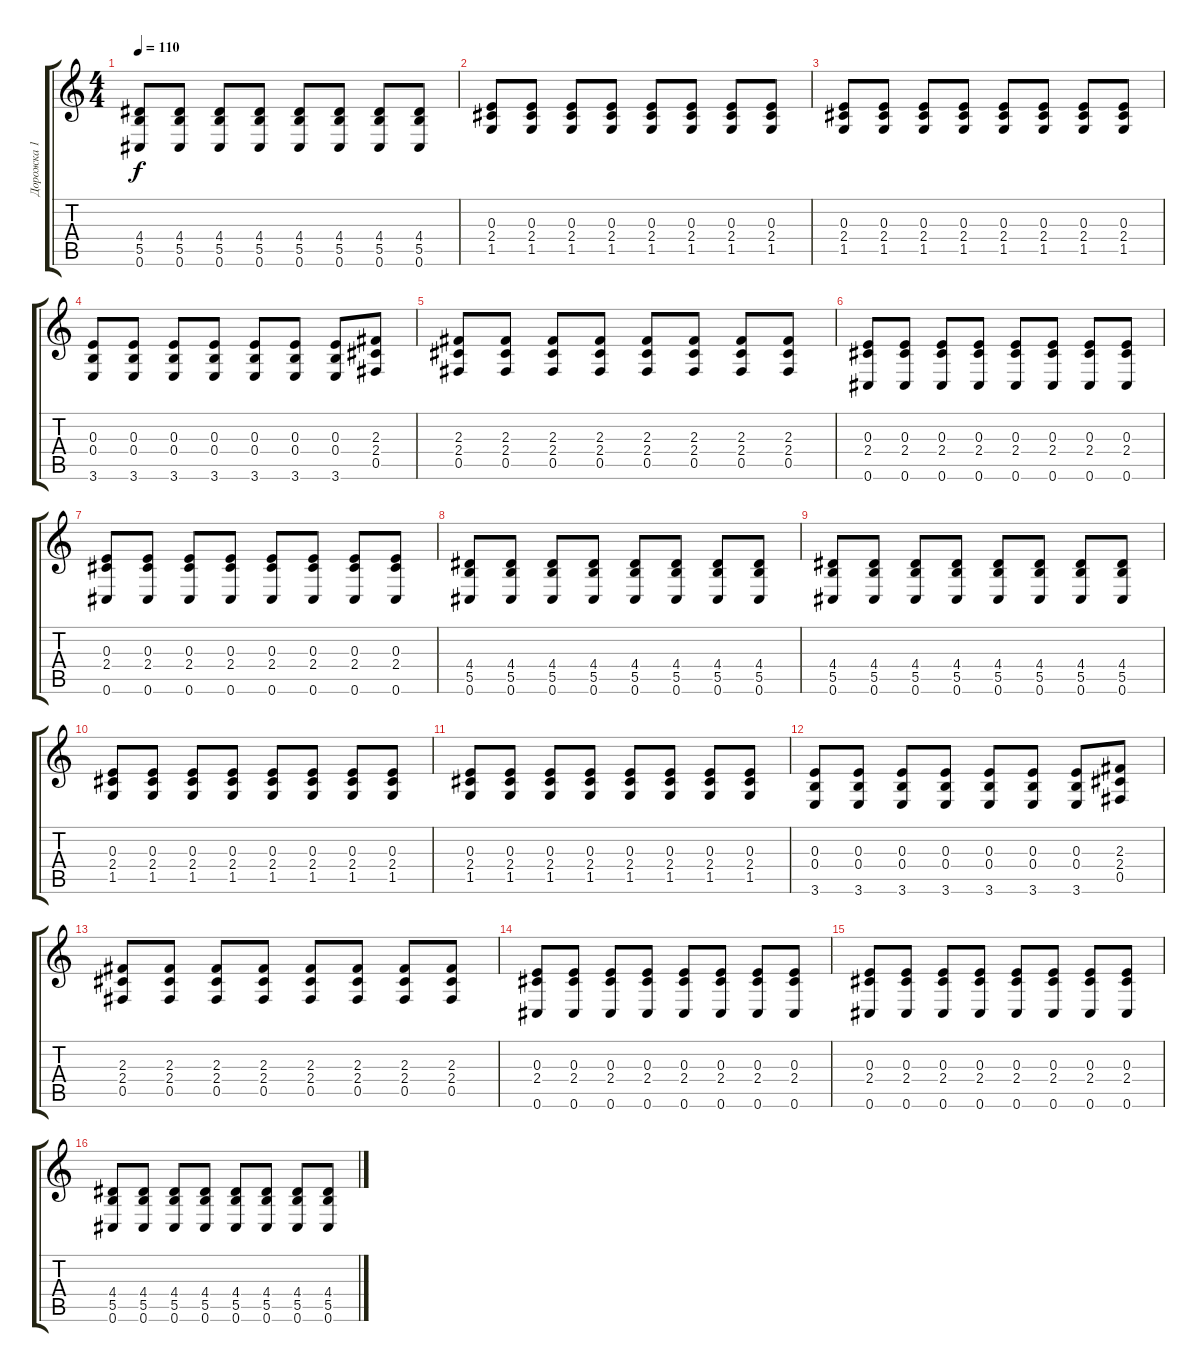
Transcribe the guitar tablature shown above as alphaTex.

\track ("Дорожка 1" "Дорожка 1") {instrument distortionguitar}
\staff {score tabs}
\tuning (Db4 Ab3 E3 B2 Gb2 Db2) {hide}
\ts (4 4)
\tempo 110
\clef g2
\ks c
(4.4 5.5 0.6).8{dy f} (4.4 5.5 0.6).8 (4.4 5.5 0.6).8 (4.4 5.5 0.6).8 (4.4 5.5 0.6).8 (4.4 5.5 0.6).8 (4.4 5.5 0.6).8 (4.4 5.5 0.6).8 |
(0.3 2.4 1.5).8 (0.3 2.4 1.5).8 (0.3 2.4 1.5).8 (0.3 2.4 1.5).8 (0.3 2.4 1.5).8 (0.3 2.4 1.5).8 (0.3 2.4 1.5).8 (0.3 2.4 1.5).8 |
(0.3 2.4 1.5).8 (0.3 2.4 1.5).8 (0.3 2.4 1.5).8 (0.3 2.4 1.5).8 (0.3 2.4 1.5).8 (0.3 2.4 1.5).8 (0.3 2.4 1.5).8 (0.3 2.4 1.5).8 |
(0.3 0.4 3.6).8 (0.3 0.4 3.6).8 (0.3 0.4 3.6).8 (0.3 0.4 3.6).8 (0.3 0.4 3.6).8 (0.3 0.4 3.6).8 (0.3 0.4 3.6).8 (2.3 2.4 0.5).8 |
(2.3 2.4 0.5).8 (2.3 2.4 0.5).8 (2.3 2.4 0.5).8 (2.3 2.4 0.5).8 (2.3 2.4 0.5).8 (2.3 2.4 0.5).8 (2.3 2.4 0.5).8 (2.3 2.4 0.5).8 |
(0.3 2.4 0.6).8{instrument distortionguitar} (0.3 2.4 0.6).8 (0.3 2.4 0.6).8 (0.3 2.4 0.6).8 (0.3 2.4 0.6).8 (0.3 2.4 0.6).8 (0.3 2.4 0.6).8 (0.3 2.4 0.6).8 |
(0.3 2.4 0.6).8 (0.3 2.4 0.6).8 (0.3 2.4 0.6).8 (0.3 2.4 0.6).8 (0.3 2.4 0.6).8 (0.3 2.4 0.6).8 (0.3 2.4 0.6).8 (0.3 2.4 0.6).8 |
(4.4 5.5 0.6).8 (4.4 5.5 0.6).8 (4.4 5.5 0.6).8 (4.4 5.5 0.6).8 (4.4 5.5 0.6).8 (4.4 5.5 0.6).8 (4.4 5.5 0.6).8 (4.4 5.5 0.6).8 |
(4.4 5.5 0.6).8 (4.4 5.5 0.6).8 (4.4 5.5 0.6).8 (4.4 5.5 0.6).8 (4.4 5.5 0.6).8 (4.4 5.5 0.6).8 (4.4 5.5 0.6).8 (4.4 5.5 0.6).8 |
(0.3 2.4 1.5).8 (0.3 2.4 1.5).8 (0.3 2.4 1.5).8 (0.3 2.4 1.5).8 (0.3 2.4 1.5).8 (0.3 2.4 1.5).8 (0.3 2.4 1.5).8 (0.3 2.4 1.5).8 |
(0.3 2.4 1.5).8 (0.3 2.4 1.5).8 (0.3 2.4 1.5).8 (0.3 2.4 1.5).8 (0.3 2.4 1.5).8 (0.3 2.4 1.5).8 (0.3 2.4 1.5).8 (0.3 2.4 1.5).8 |
(0.3 0.4 3.6).8 (0.3 0.4 3.6).8 (0.3 0.4 3.6).8 (0.3 0.4 3.6).8 (0.3 0.4 3.6).8 (0.3 0.4 3.6).8 (0.3 0.4 3.6).8 (2.3 2.4 0.5).8 |
(2.3 2.4 0.5).8 (2.3 2.4 0.5).8 (2.3 2.4 0.5).8 (2.3 2.4 0.5).8 (2.3 2.4 0.5).8 (2.3 2.4 0.5).8 (2.3 2.4 0.5).8 (2.3 2.4 0.5).8 |
(0.3 2.4 0.6).8{instrument distortionguitar} (0.3 2.4 0.6).8 (0.3 2.4 0.6).8 (0.3 2.4 0.6).8 (0.3 2.4 0.6).8 (0.3 2.4 0.6).8 (0.3 2.4 0.6).8 (0.3 2.4 0.6).8 |
(0.3 2.4 0.6).8 (0.3 2.4 0.6).8 (0.3 2.4 0.6).8 (0.3 2.4 0.6).8 (0.3 2.4 0.6).8 (0.3 2.4 0.6).8 (0.3 2.4 0.6).8 (0.3 2.4 0.6).8 |
(4.4 5.5 0.6).8 (4.4 5.5 0.6).8 (4.4 5.5 0.6).8 (4.4 5.5 0.6).8 (4.4 5.5 0.6).8 (4.4 5.5 0.6).8 (4.4 5.5 0.6).8 (4.4 5.5 0.6).8
